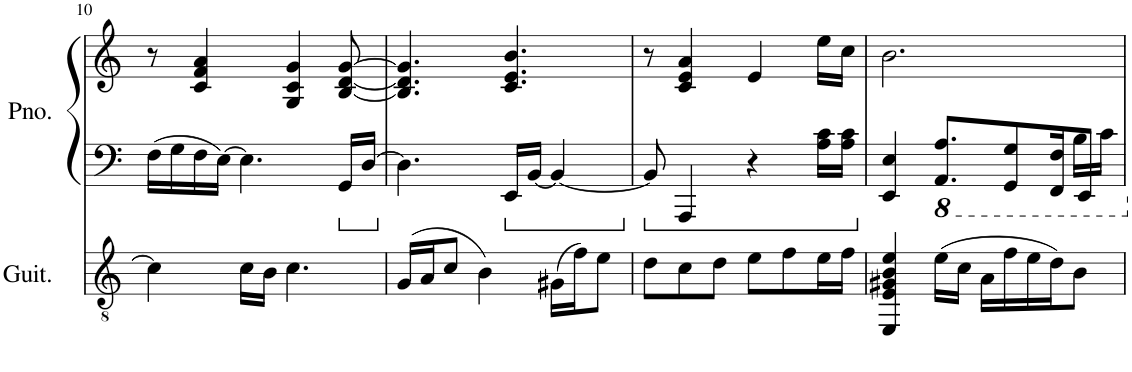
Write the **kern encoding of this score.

**kern	**kern	**kern
*part2	*part1	*part1
*staff3	*staff2	*staff1
*I"Classical Guitar	*I"Piano	*
*I'Guit.	*I'Pno.	*
!!LO:PB:g=z
*clefGv2	*clefF4	*clefG2
*k[]	*k[]	*k[]
*M6/8	*M6/8	*M6/8
=10	=10	=10
4c\]	16F\LL	8r
.	16G\	.
.	16F\	4c/ 4f/ 4a/
.	[16E\JJ	.
16c\LL	4.E\]	.
16B\JJ	.	.
4.c\	.	4G/ 4c/ 4g/
.	16GG/LL	[8B/ [8d/ [8g/
.	[16D/JJ	.
=11	=11	=11
(>16G/LL	4.D\]	4.B/] 4.d/] 4.g/]
16A/J	.	.
8c/J	.	.
4B\)	.	.
.	16EE/LL	4.c/ 4.e/ 4.b/
.	[16BB/JJ	.
(>16G#X\LL	4BB/_	.
16f\J)	.	.
8e\J	.	.
=12	=12	=12
8d\L	8BB/]	8r
8c\	4AAA/	4c/ 4e/ 4a/
8d\J	.	.
8e\L	4r	4e/
8f\	.	.
16e\L	16A\ 16c\LL	16ee\LL
16f\JJ	16A\ 16c\JJ	16cc\JJ
=13	=13	=13
*	*^	*
4EE/ 4E/ 4G#X/ 4B/ 4e/	4EE/ 4E/	8ryy	2.b\
*	*v	*v	*
*	*8ba	*
(>16e\LL	8.AAA/ 8.AA/L	.
16c\JJ	.	.
16A\LL	.	.
16f\	8GGG/ 8GG/	.
16e\	.	.
16d\J)	16FFF/ 16FF/K	.
*	*^	*
8B\J	8EEE/J	16BB\LL	.
.	.	16C\JJ	.
*	*X8ba	*	*
*	*v	*v	*
=	=	=
*-	*-	*-
